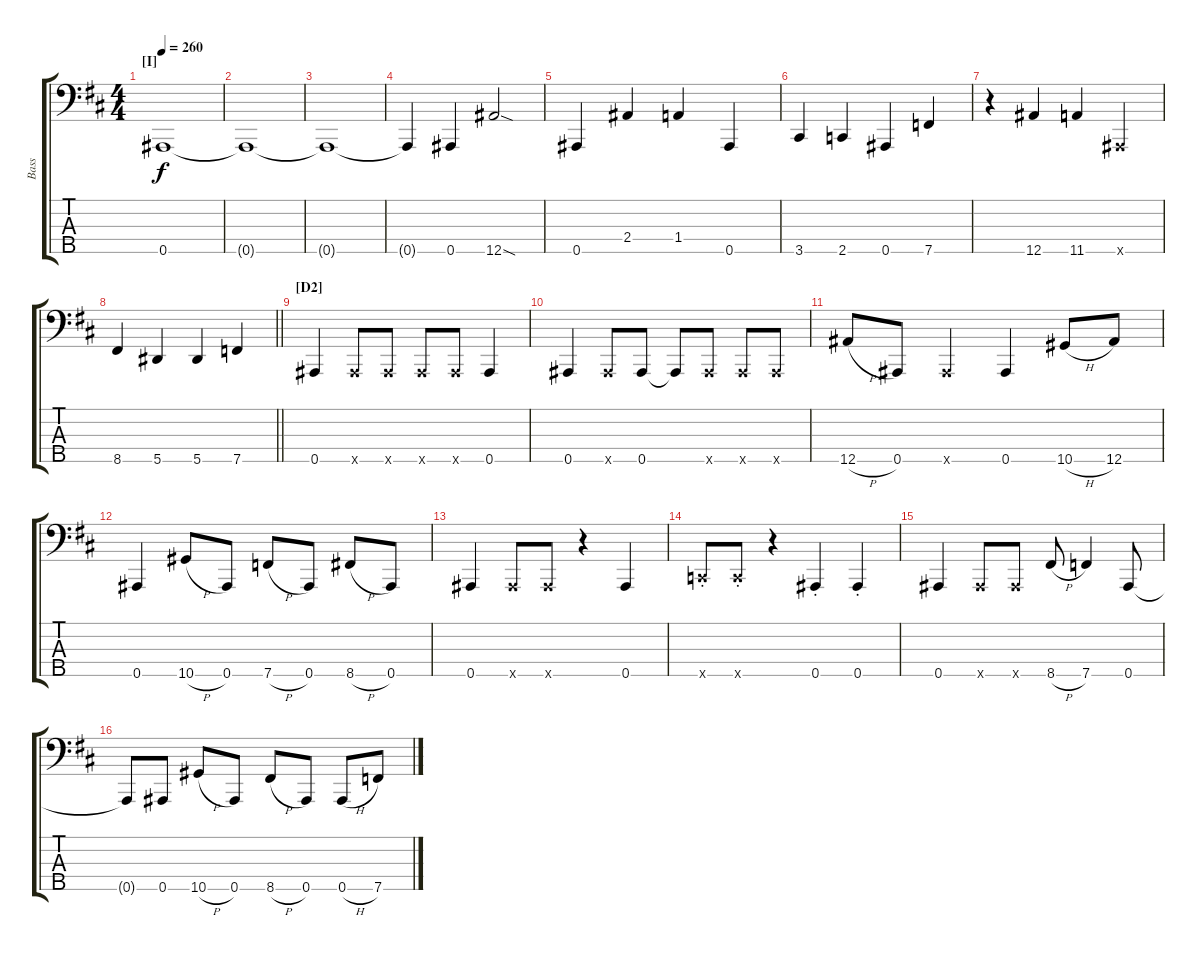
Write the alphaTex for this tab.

\track ("Bass" "Bass") {instrument slapbass1}
\staff {score tabs}
\tuning (B2 Gb2 Db2 Ab1 Bb0) {hide}
\ts (4 4)
\section ("" "[I]")
\tempo 260
\clef f4
\ks bminor
0.5.1{dy f} |
0.5{t}.1 |
0.5{t}.1 |
0.5{t}.4 0.5.4 12.5{sod}.2 |
0.5.4 2.4.4 1.4.4 0.5.4 |
3.5.4 2.5.4 0.5.4 7.5.4 |
r.4 12.5.4 11.5.4 0.5{x}.4 |
\barLineRight lightlight
8.5.4 5.5.4 5.5.4 7.5.4 |
\section ("" "[D2]")
0.5.4 0.5{x}.8 0.5{x}.8 0.5{x}.8 0.5{x}.8 0.5.4 |
0.5.4 0.5{x}.8 0.5.8 0.5{t}.8 0.5{x}.8 0.5{x}.8 0.5{x}.8 |
12.5{h}.8 0.5.8 0.5{x}.4 0.5.4 10.5{h}.8 12.5.8 |
0.5.4 10.5{h}.8 0.5.8 7.5{h}.8 0.5.8 8.5{h}.8 0.5.8 |
0.5.4 0.5{x}.8 0.5{x}.8 r.4 0.5.4 |
2.5{st x}.8 2.5{st x}.8 r.4 0.5{st}.4 0.5{st}.4 |
0.5.4 0.5{x}.8 0.5{x}.8 8.5{h}.8 7.5.4 0.5.8 |
0.5{t}.8 0.5.8 10.5{h}.8 0.5.8 8.5{h}.8 0.5.8 0.5{h}.8 7.5.8
